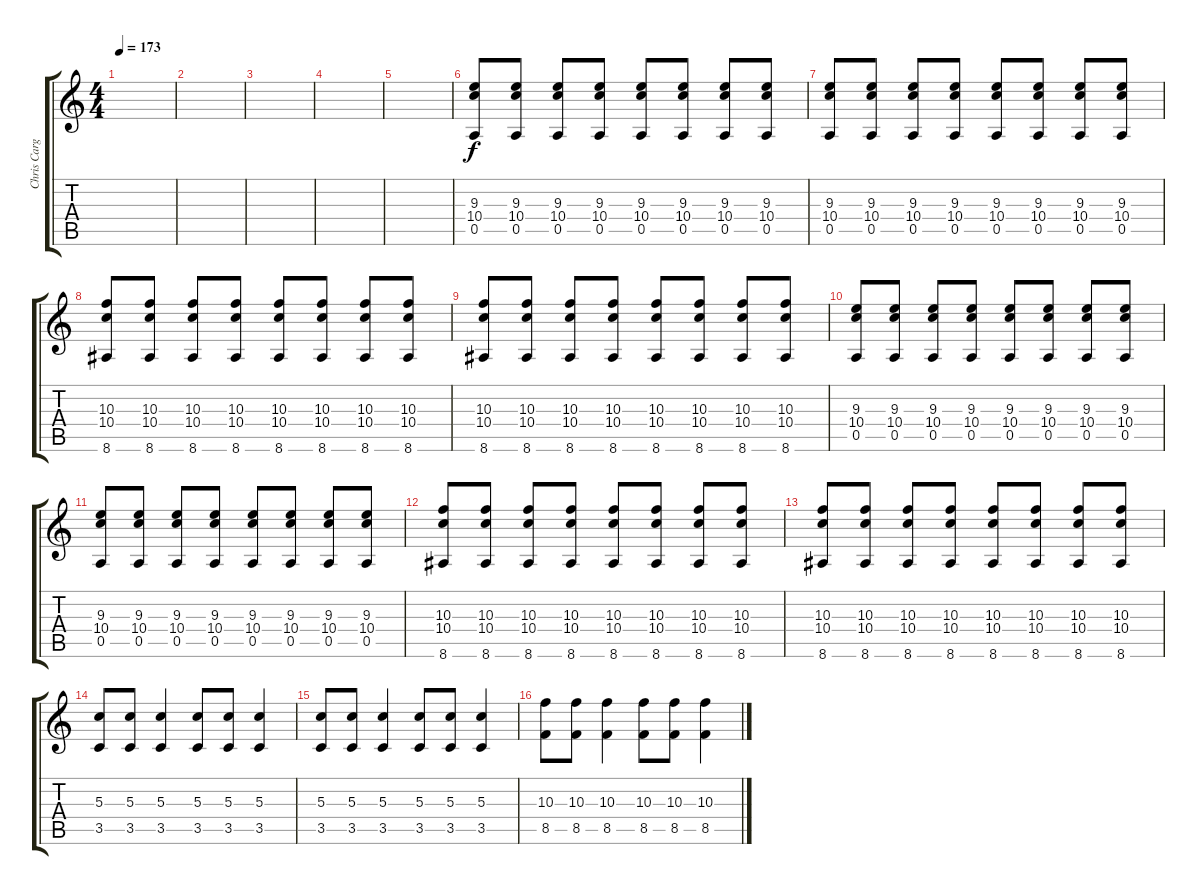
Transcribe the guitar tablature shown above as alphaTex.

\track ("Chris Cargile" "Chris Carg") {instrument distortionguitar}
\staff {score tabs}
\tuning (E4 B3 G3 D3 A2 D2) {hide}
\ts (4 4)
\tempo 173
\clef g2
\ks c
|
|
|
|
|
(9.3 10.4 0.5).8 (9.3 10.4 0.5).8 (9.3 10.4 0.5).8 (9.3 10.4 0.5).8 (9.3 10.4 0.5).8 (9.3 10.4 0.5).8 (9.3 10.4 0.5).8 (9.3 10.4 0.5).8 |
(9.3 10.4 0.5).8 (9.3 10.4 0.5).8 (9.3 10.4 0.5).8 (9.3 10.4 0.5).8 (9.3 10.4 0.5).8 (9.3 10.4 0.5).8 (9.3 10.4 0.5).8 (9.3 10.4 0.5).8 |
(10.3 10.4 8.6).8 (10.3 10.4 8.6).8 (10.3 10.4 8.6).8 (10.3 10.4 8.6).8 (10.3 10.4 8.6).8 (10.3 10.4 8.6).8 (10.3 10.4 8.6).8 (10.3 10.4 8.6).8 |
(10.3 10.4 8.6).8 (10.3 10.4 8.6).8 (10.3 10.4 8.6).8 (10.3 10.4 8.6).8 (10.3 10.4 8.6).8 (10.3 10.4 8.6).8 (10.3 10.4 8.6).8 (10.3 10.4 8.6).8 |
(9.3 10.4 0.5).8 (9.3 10.4 0.5).8 (9.3 10.4 0.5).8 (9.3 10.4 0.5).8 (9.3 10.4 0.5).8 (9.3 10.4 0.5).8 (9.3 10.4 0.5).8 (9.3 10.4 0.5).8 |
(9.3 10.4 0.5).8 (9.3 10.4 0.5).8 (9.3 10.4 0.5).8 (9.3 10.4 0.5).8 (9.3 10.4 0.5).8 (9.3 10.4 0.5).8 (9.3 10.4 0.5).8 (9.3 10.4 0.5).8 |
(10.3 10.4 8.6).8 (10.3 10.4 8.6).8 (10.3 10.4 8.6).8 (10.3 10.4 8.6).8 (10.3 10.4 8.6).8 (10.3 10.4 8.6).8 (10.3 10.4 8.6).8 (10.3 10.4 8.6).8 |
(10.3 10.4 8.6).8 (10.3 10.4 8.6).8 (10.3 10.4 8.6).8 (10.3 10.4 8.6).8 (10.3 10.4 8.6).8 (10.3 10.4 8.6).8 (10.3 10.4 8.6).8 (10.3 10.4 8.6).8 |
(5.3 3.5).8 (5.3 3.5).8 (5.3 3.5).4 (5.3 3.5).8 (5.3 3.5).8 (5.3 3.5).4 |
(5.3 3.5).8 (5.3 3.5).8 (5.3 3.5).4 (5.3 3.5).8 (5.3 3.5).8 (5.3 3.5).4 |
(10.3 8.5).8 (10.3 8.5).8 (10.3 8.5).4 (10.3 8.5).8 (10.3 8.5).8 (10.3 8.5).4
